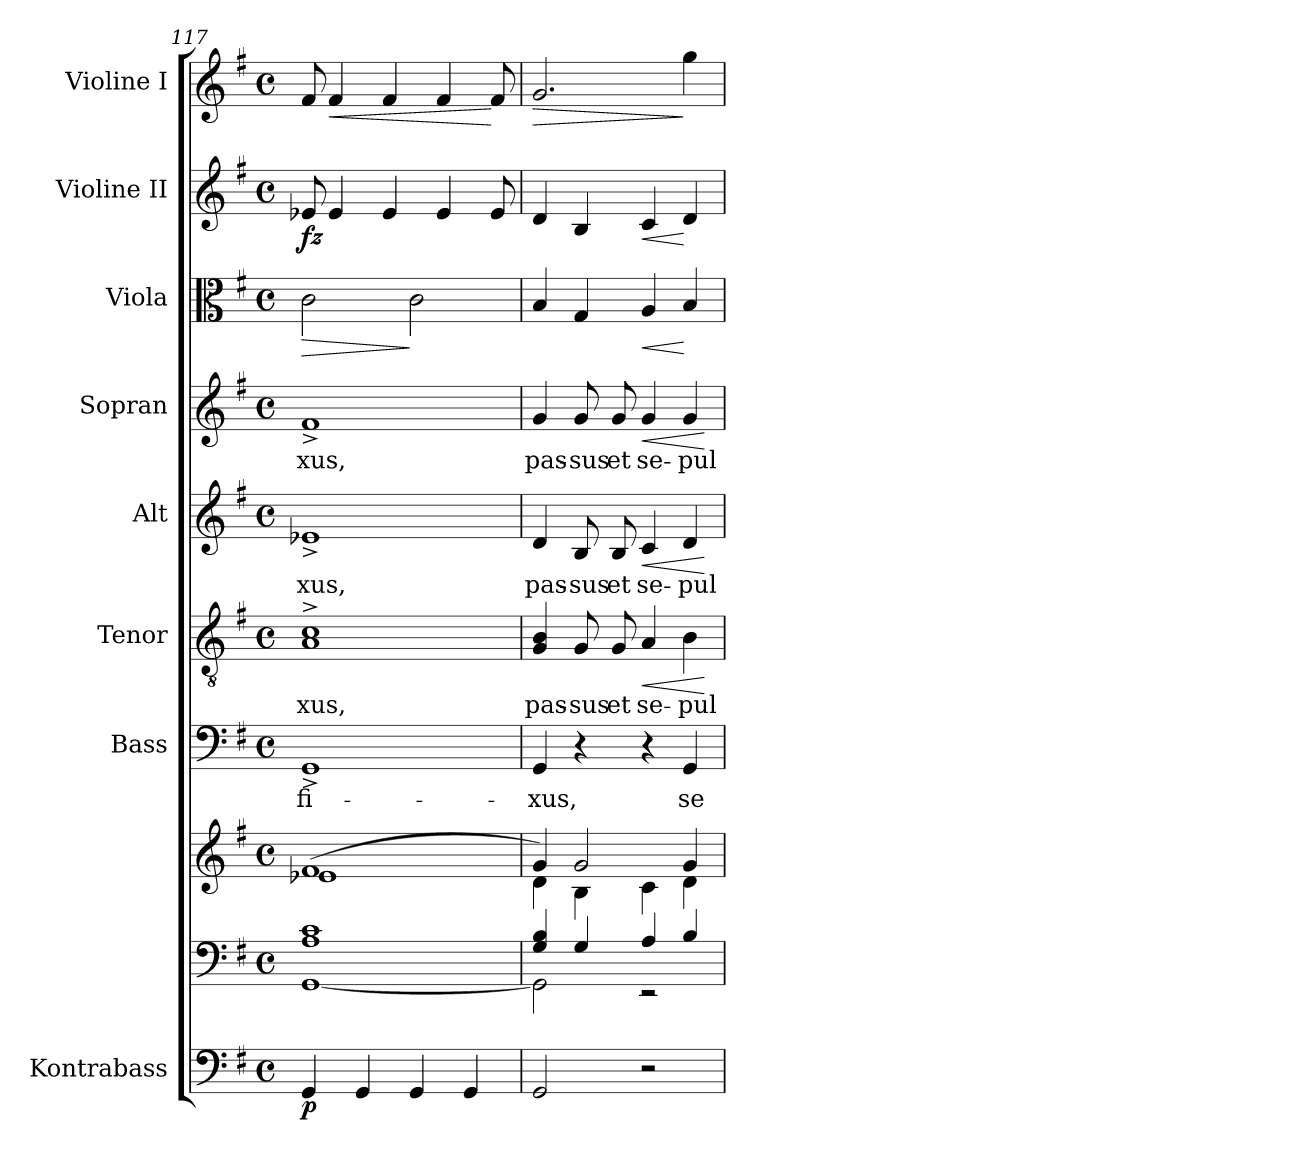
**kern	**dynam	**kern	**kern	**kern	**text	**kern	**text	**dynam	**kern	**text	**dynam	**kern	**text	**dynam	**kern	**dynam	**kern	**dynam	**kern	**dynam
*part9	*part9	*part8	*part8	*part7	*part7	*part6	*part6	*part6	*part5	*part5	*part5	*part4	*part4	*part4	*part3	*part3	*part2	*part2	*part1	*part1
*staff10	*staff10	*staff9	*staff8	*staff7	*staff7	*staff6	*staff6	*staff6	*staff5	*staff5	*staff5	*staff4	*staff4	*staff4	*staff3	*staff3	*staff2	*staff2	*staff1	*staff1
*I"Kontrabass	*	*	*	*I"Bass	*	*I"Tenor	*	*	*I"Alt	*	*	*I"Sopran	*	*	*I"Viola	*	*I"Violine II	*	*I"Violine I	*
*I'Kb.	*	*	*	*I'B.	*	*I'T.	*	*	*I'A.	*	*	*I'S.	*	*	*I'Vla.	*	*I'Vl. II	*	*I'Vl. I	*
*clefF4	*	*clefF4	*clefG2	*clefF4	*	*clefGv2	*	*	*clefG2	*	*	*clefG2	*	*	*clefC3	*	*clefG2	*	*clefG2	*
*ITrd7c12	*	*	*	*	*	*	*	*	*	*	*	*	*	*	*	*	*	*	*	*
*k[f#]	*	*k[f#]	*k[f#]	*k[f#]	*	*k[f#]	*	*	*k[f#]	*	*	*k[f#]	*	*	*k[f#]	*	*k[f#]	*	*k[f#]	*
*G:	*	*G:	*G:	*G:	*	*G:	*	*	*G:	*	*	*G:	*	*	*G:	*	*G:	*	*G:	*
*M4/4	*	*M4/4	*M4/4	*M4/4	*	*M4/4	*	*	*M4/4	*	*	*M4/4	*	*	*M4/4	*	*M4/4	*	*M4/4	*
*met(c)	*	*met(c)	*met(c)	*met(c)	*	*met(c)	*	*	*met(c)	*	*	*met(c)	*	*	*met(c)	*	*met(c)	*	*met(c)	*
=117	=117	=117	=117	=117	=117	=117	=117	=117	=117	=117	=117	=117	=117	=117	=117	=117	=117	=117	=117	=117
*	*	*^	*^	*	*	*	*	*	*	*	*	*	*	*	*	*	*	*	*	*
!	!LO:DY:b	!	!	!	!	!	!LO:LY:b	!	!LO:LY:b	!	!	!LO:LY:b	!	!	!LO:LY:b	!	!	!LO:HP:b	!	!LO:DY:b	!	!
4GGG/	p	1A 1c	[<1GG	(>1f#	1e-X	1GG^<	-fi-	1A^> 1c^>	-xus,	.	1e-X^<	-xus,	.	1f#^<	-xus,	.	2c\	>	8e-X/	fz	8f#/	.
!	!	!	!	!	!	!	!	!	!	!	!	!	!	!	!	!	!	!	!	!	!	!LO:HP:b
.	.	.	.	.	.	.	.	.	.	.	.	.	.	.	.	.	.	.	4e-/	.	4f#/	<
4GGG/	.	.	.	.	.	.	.	.	.	.	.	.	.	.	.	.	.	.	.	.	.	.
.	.	.	.	.	.	.	.	.	.	.	.	.	.	.	.	.	.	.	4e-/	.	4f#/	.
4GGG/	.	.	.	.	.	.	.	.	.	.	.	.	.	.	.	.	2c\	]	.	.	.	.
.	.	.	.	.	.	.	.	.	.	.	.	.	.	.	.	.	.	.	4e-/	.	4f#/	.
4GGG/	.	.	.	.	.	.	.	.	.	.	.	.	.	.	.	.	.	.	.	.	.	.
.	.	.	.	.	.	.	.	.	.	.	.	.	.	.	.	.	.	.	8e-/	.	8f#/	[
=118	=118	=118	=118	=118	=118	=118	=118	=118	=118	=118	=118	=118	=118	=118	=118	=118	=118	=118	=118	=118	=118	=118
!	!	!	!	!	!	!	!LO:LY:b	!	!LO:LY:b	!	!	!LO:LY:b	!	!	!LO:LY:b	!	!	!	!	!	!	!LO:HP:b
2GGG/	.	4G/ 4B/	2GG\]	4g/)	4d\	4GG/	-xus,	4G/ 4B/	pas-	.	4d/	pas-	.	4g/	pas-	.	4B/	.	4d/	.	2.g/	>
!	!	!	!	!	!	!	!	!	!LO:LY:b	!	!	!LO:LY:b	!	!	!LO:LY:b	!	!	!	!	!	!	!
.	.	4G/	.	2g/	4B\	4r	.	8G/	-sus	.	8B/	-sus	.	8g/	-sus	.	4G/	.	4B/	.	.	.
!	!	!	!	!	!	!	!	!	!LO:LY:b	!	!	!LO:LY:b	!	!	!LO:LY:b	!	!	!	!	!	!	!
.	.	.	.	.	.	.	.	8G/	et	.	8B/	et	.	8g/	et	.	.	.	.	.	.	.
!	!	!	!	!	!	!	!	!	!LO:LY:b	!LO:HP:b	!	!LO:LY:b	!LO:HP:b	!	!LO:LY:b	!LO:HP:b	!	!LO:HP:b	!	!LO:HP:b	!	!
2r	.	4A/	2r	.	4c\	4r	.	4A/	se-	<	4c/	se-	<	4g/	se-	<	4A/	<	4c/	<	.	.
!	!	!	!	!	!	!	!LO:LY:b	!	!LO:LY:b	!	!	!LO:LY:b	!	!	!LO:LY:b	!	!	!	!	!	!	!
.	.	4B/	.	4g/	4d\	4GG/	se-	4B\	-pul-	.	4d/	-pul-	.	4g/	-pul-	.	4B/	[	4d/	[	4gg\	]
*	*	*v	*v	*	*	*	*	*	*	*	*	*	*	*	*	*	*	*	*	*	*	*
*	*	*	*v	*v	*	*	*	*	*	*	*	*	*	*	*	*	*	*	*	*	*
.	.	.	.	.	.	.	.	[	.	.	[	.	.	[	.	.	.	.	.	.
=	=	=	=	=	=	=	=	=	=	=	=	=	=	=	=	=	=	=	=	=
*-	*-	*-	*-	*-	*-	*-	*-	*-	*-	*-	*-	*-	*-	*-	*-	*-	*-	*-	*-	*-
